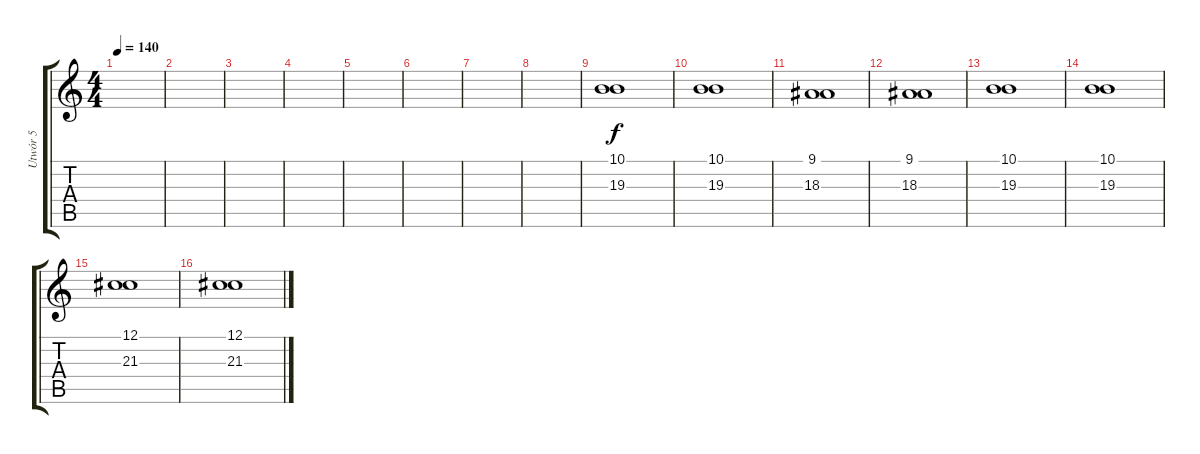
\track ("Utwór 5" "Utwór 5") {instrument pad8sweep}
\staff {score tabs}
\tuning (Db4 Ab3 E3 B2 Gb2 B1) {hide}
\ts (4 4)
\tempo 140
\clef g2
\ks c
|
|
|
|
|
|
|
|
(10.1 19.3).1 |
(10.1 19.3).1 |
(9.1 18.3).1 |
(9.1 18.3).1 |
(10.1 19.3).1 |
(10.1 19.3).1 |
(12.1 21.3).1 |
(12.1 21.3).1
